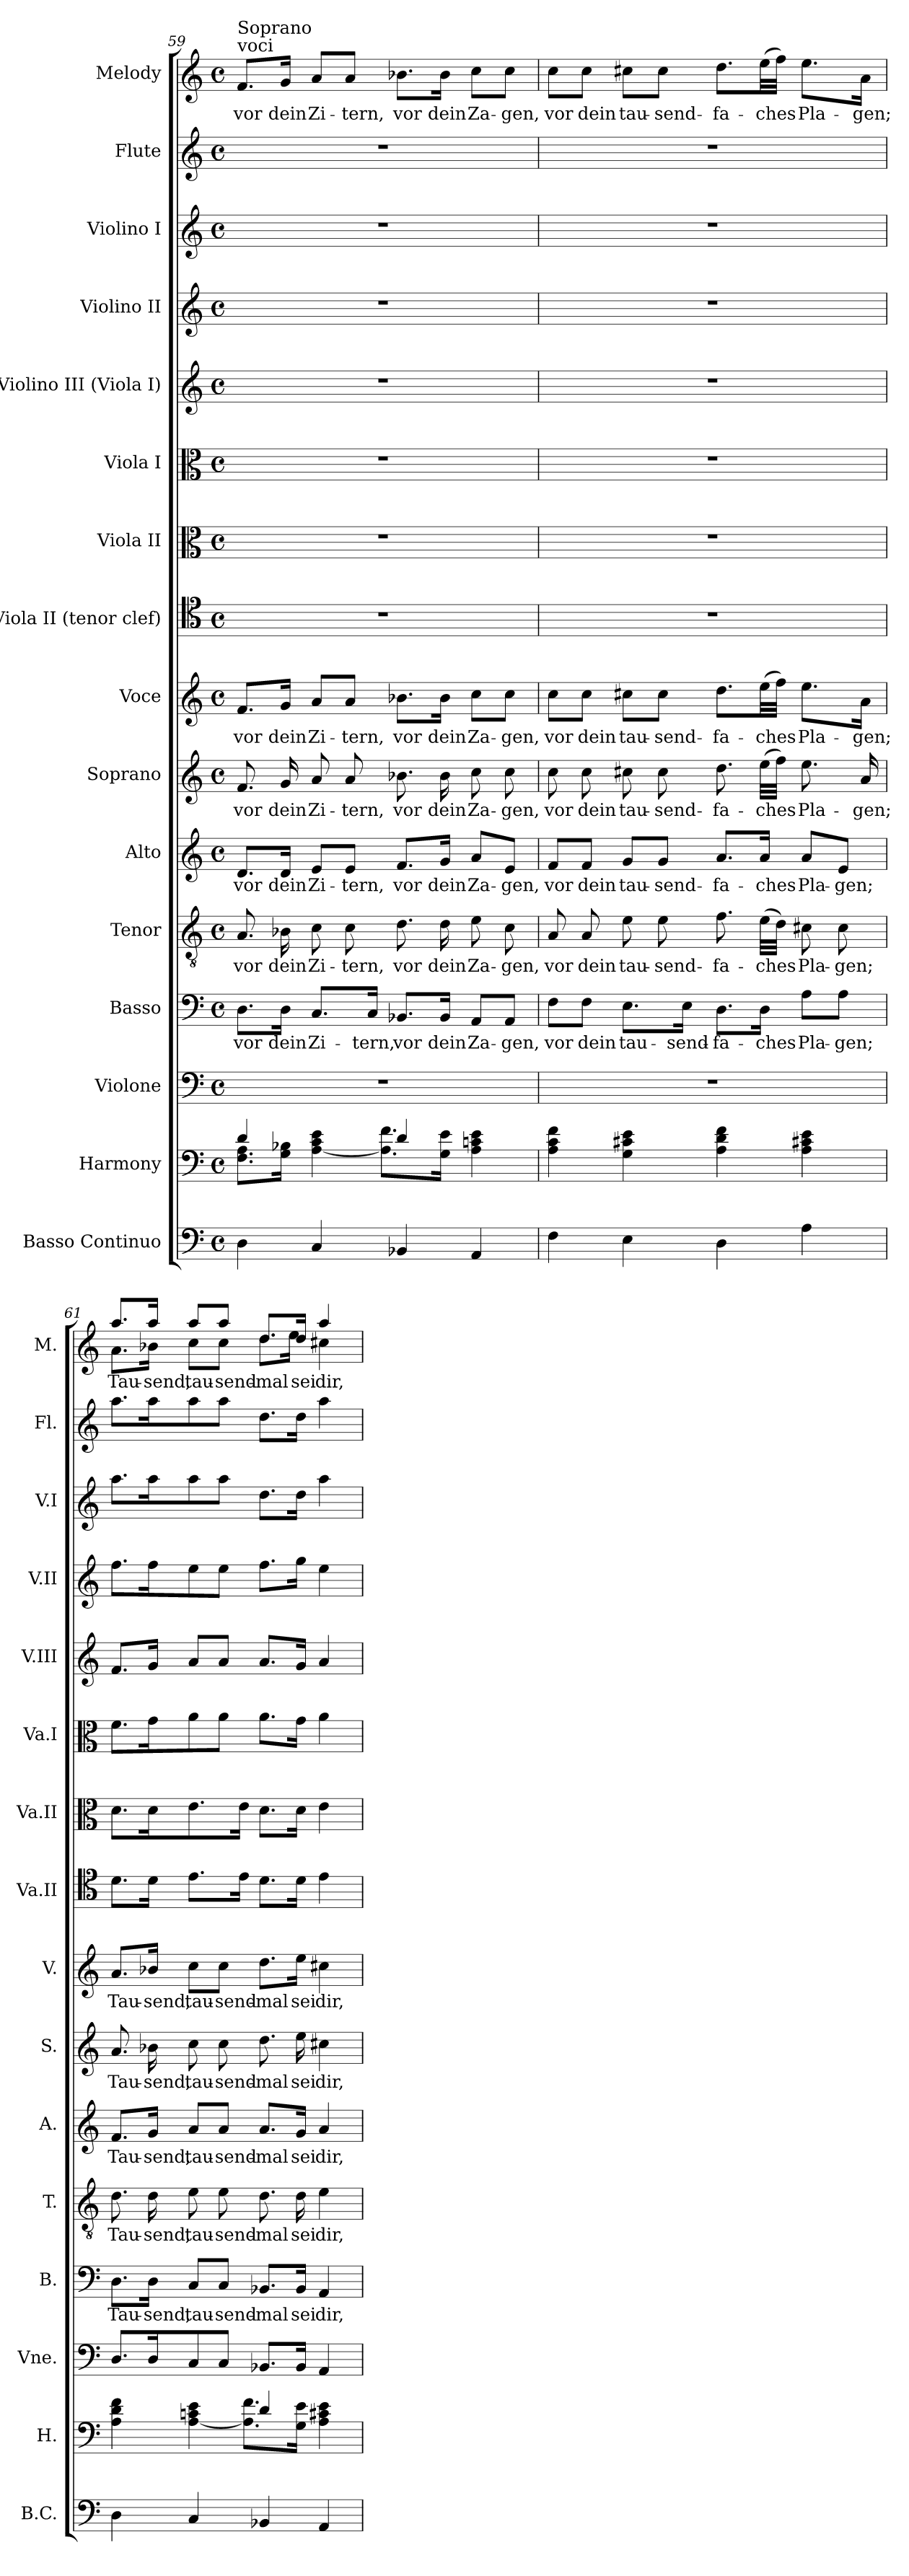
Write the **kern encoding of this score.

**kern	**kern	**kern	**kern	**text	**kern	**text	**kern	**text	**kern	**text	**kern	**text	**kern	**kern	**kern	**kern	**kern	**kern	**kern	**kern	**text
*part16	*part15	*part14	*part13	*part13	*part12	*part12	*part11	*part11	*part10	*part10	*part9	*part9	*part8	*part7	*part6	*part5	*part4	*part3	*part2	*part1	*part1
*staff16	*staff15	*staff14	*staff13	*staff13	*staff12	*staff12	*staff11	*staff11	*staff10	*staff10	*staff9	*staff9	*staff8	*staff7	*staff6	*staff5	*staff4	*staff3	*staff2	*staff1	*staff1
*I"Basso Continuo	*I"Harmony	*I"Violone	*I"Basso	*	*I"Tenor	*	*I"Alto	*	*I"Soprano	*	*I"Voce	*	*I"Viola II (tenor clef)	*I"Viola II	*I"Viola I	*I"Violino III (Viola I)	*I"Violino II	*I"Violino I	*I"Flute	*I"Melody	*
*I'B.C.	*I'H.	*I'Vne.	*I'B.	*	*I'T.	*	*I'A.	*	*I'S.	*	*I'V.	*	*I'Va.II	*I'Va.II	*I'Va.I	*I'V.III	*I'V.II	*I'V.I	*I'Fl.	*I'M.	*
!!LO:LB:g=z
*clefF4	*clefF4	*clefF4	*clefF4	*	*clefGv2	*	*clefG2	*	*clefG2	*	*clefG2	*	*clefC4	*clefC3	*clefC3	*clefG2	*clefG2	*clefG2	*clefG2	*clefG2	*
*k[]	*k[]	*k[]	*k[]	*	*k[]	*	*k[]	*	*k[]	*	*k[]	*	*k[]	*k[]	*k[]	*k[]	*k[]	*k[]	*k[]	*k[]	*
*M4/4	*M4/4	*M4/4	*M4/4	*	*M4/4	*	*M4/4	*	*M4/4	*	*M4/4	*	*M4/4	*M4/4	*M4/4	*M4/4	*M4/4	*M4/4	*M4/4	*M4/4	*
*met(c)	*met(c)	*met(c)	*met(c)	*	*met(c)	*	*met(c)	*	*met(c)	*	*met(c)	*	*met(c)	*met(c)	*met(c)	*met(c)	*met(c)	*met(c)	*met(c)	*met(c)	*
=59	=59	=59	=59	=59	=59	=59	=59	=59	=59	=59	=59	=59	=59	=59	=59	=59	=59	=59	=59	=59	=59
*	*^	*	*	*	*	*	*	*	*	*	*	*	*	*	*	*	*	*	*	*	*
!	!	!	!	!	!	!	!	!	!	!	!	!	!	!	!	!	!	!	!	!	!LO:TX:t=voci	!
!	!	!	!	!	!	!	!	!	!	!	!	!	!	!	!	!	!	!	!	!	!LO:TX:a:t=Soprano	!
!	!	!	!	!	!LO:LY:b	!	!LO:LY:b	!	!LO:LY:b	!	!LO:LY:b	!	!	!	!	!	!	!	!	!	!	!
4D\	4d/	8.F\ 8.A\L	1r	8.D\L	vor	8.A/	vor	8.d/L	vor	8.f/	vor	8.f/L	vor	1r	1r	1r	1r	1r	1r	1r	8.f/L	vor
!	!	!	!	!	!LO:LY:b	!	!LO:LY:b	!	!LO:LY:b	!	!LO:LY:b	!	!	!	!	!	!	!	!	!	!	!
.	.	16G\ 16B-X\Jk	.	16D\Jk	dein	16B-X\	dein	16d/Jk	dein	16g/	dein	16g/Jk	dein	.	.	.	.	.	.	.	16g/Jk	dein
!	!	!	!	!	!LO:LY:b	!	!LO:LY:b	!	!LO:LY:b	!	!LO:LY:b	!	!	!	!	!	!	!	!	!	!	!
4C/	[4A\ 4c\ 4e\	4ryy	.	8.C/L	Zi-	8c\	Zi-	8e/L	Zi-	8a/	Zi-	8a/L	Zi-	.	.	.	.	.	.	.	8a/L	Zi-
!	!	!	!	!	!	!	!LO:LY:b	!	!LO:LY:b	!	!LO:LY:b	!	!	!	!	!	!	!	!	!	!	!
.	.	.	.	.	.	8c\	-tern,	8e/J	-tern,	8a/	-tern,	8a/J	-tern,	.	.	.	.	.	.	.	8a/J	-tern,
!	!	!	!	!	!LO:LY:b	!	!	!	!	!	!	!	!	!	!	!	!	!	!	!	!	!
.	.	.	.	16C/Jk	-tern,	.	.	.	.	.	.	.	.	.	.	.	.	.	.	.	.	.
!	!	!	!	!	!LO:LY:b	!	!LO:LY:b	!	!LO:LY:b	!	!LO:LY:b	!	!	!	!	!	!	!	!	!	!	!
4BB-X/	4d/	8.A]\ 8.f\L	.	8.BB-X/L	vor	8.d\	vor	8.f/L	vor	8.b-X\	vor	8.b-X\L	vor	.	.	.	.	.	.	.	8.b-X\L	vor
!	!	!	!	!	!LO:LY:b	!	!LO:LY:b	!	!LO:LY:b	!	!LO:LY:b	!	!	!	!	!	!	!	!	!	!	!
.	.	16G\ 16e\Jk	.	16BB-/Jk	dein	16d\	dein	16g/Jk	dein	16b-\	dein	16b-\Jk	dein	.	.	.	.	.	.	.	16b-\Jk	dein
!	!	!	!	!	!LO:LY:b	!	!LO:LY:b	!	!LO:LY:b	!	!LO:LY:b	!	!	!	!	!	!	!	!	!	!	!
4AA/	4A\ 4cn\ 4e\	4ryy	.	8AA/L	Za-	8e\	Za-	8a/L	Za-	8cc\	Za-	8cc\L	Za-	.	.	.	.	.	.	.	8cc\L	Za-
!	!	!	!	!	!LO:LY:b	!	!LO:LY:b	!	!LO:LY:b	!	!LO:LY:b	!	!	!	!	!	!	!	!	!	!	!
.	.	.	.	8AA/J	-gen,	8c\	-gen,	8e/J	-gen,	8cc\	-gen,	8cc\J	-gen,	.	.	.	.	.	.	.	8cc\J	-gen,
*	*v	*v	*	*	*	*	*	*	*	*	*	*	*	*	*	*	*	*	*	*	*	*
=60	=60	=60	=60	=60	=60	=60	=60	=60	=60	=60	=60	=60	=60	=60	=60	=60	=60	=60	=60	=60	=60
!	!	!	!	!LO:LY:b	!	!LO:LY:b	!	!LO:LY:b	!	!LO:LY:b	!	!	!	!	!	!	!	!	!	!	!
4F\	4A\ 4c\ 4f\	1r	8F\L	vor	8A/	-vor	8f/L	-vor	8cc\	-vor	8cc\L	-vor	1r	1r	1r	1r	1r	1r	1r	8cc\L	-vor
!	!	!	!	!LO:LY:b	!	!LO:LY:b	!	!LO:LY:b	!	!LO:LY:b	!	!	!	!	!	!	!	!	!	!	!
.	.	.	8F\J	dein	8A/	dein	8f/J	dein	8cc\	dein	8cc\J	dein	.	.	.	.	.	.	.	8cc\J	dein
!	!	!	!	!LO:LY:b	!	!LO:LY:b	!	!LO:LY:b	!	!LO:LY:b	!	!	!	!	!	!	!	!	!	!	!
4E\	4G\ 4c#X\ 4e\	.	8.E\L	tau-	8e\	tau-	8g/L	tau-	8cc#X\	tau-	8cc#X\L	tau-	.	.	.	.	.	.	.	8cc#X\L	tau-
!	!	!	!	!	!	!LO:LY:b	!	!LO:LY:b	!	!LO:LY:b	!	!	!	!	!	!	!	!	!	!	!
.	.	.	.	.	8e\	-send-	8g/J	-send-	8cc#\	-send-	8cc#\J	-send-	.	.	.	.	.	.	.	8cc#\J	-send-
!	!	!	!	!LO:LY:b	!	!	!	!	!	!	!	!	!	!	!	!	!	!	!	!	!
.	.	.	16E\Jk	-send-	.	.	.	.	.	.	.	.	.	.	.	.	.	.	.	.	.
!	!	!	!	!LO:LY:b	!	!LO:LY:b	!	!LO:LY:b	!	!LO:LY:b	!	!	!	!	!	!	!	!	!	!	!
4D\	4A\ 4d\ 4f\	.	8.D\L	-fa-	8.f\	-fa-	8.a/L	-fa-	8.dd\	-fa-	8.dd\L	-fa-	.	.	.	.	.	.	.	8.dd\L	-fa-
!	!	!	!	!LO:LY:b	!	!LO:LY:b	!	!LO:LY:b	!	!LO:LY:b	!	!	!	!	!	!	!	!	!	!	!
.	.	.	16D\Jk	-ches	(>32e\LLL	-ches	16a/Jk	-ches	(>32ee\LLL	-ches	(>32ee\LL	-ches	.	.	.	.	.	.	.	(>32ee\LL	-ches
.	.	.	.	.	32d\JJJ)	.	.	.	32ff\JJJ)	.	32ff\JJJ)	.	.	.	.	.	.	.	.	32ff\JJJ)	.
!	!	!	!	!LO:LY:b	!	!LO:LY:b	!	!LO:LY:b	!	!LO:LY:b	!	!	!	!	!	!	!	!	!	!	!
4A\	4A\ 4c#X\ 4e\	.	8A\L	Pla-	8c#X\	Pla-	8a/L	Pla-	8.ee\	Pla-	8.ee\L	Pla-	.	.	.	.	.	.	.	8.ee\L	Pla-
!	!	!	!	!LO:LY:b	!	!LO:LY:b	!	!LO:LY:b	!	!	!	!	!	!	!	!	!	!	!	!	!
.	.	.	8A\J	-gen;	8c#\	-gen;	8e/J	-gen;	.	.	.	.	.	.	.	.	.	.	.	.	.
!	!	!	!	!	!	!	!	!	!	!LO:LY:b	!	!	!	!	!	!	!	!	!	!	!
.	.	.	.	.	.	.	.	.	16a/	-gen;	16a\Jk	-gen;	.	.	.	.	.	.	.	16a\Jk	-gen;
=61	=61	=61	=61	=61	=61	=61	=61	=61	=61	=61	=61	=61	=61	=61	=61	=61	=61	=61	=61	=61	=61
*	*^	*	*	*	*	*	*	*	*	*	*	*	*	*	*	*	*	*	*	*	*
!	!	!	!	!	!	!	!	!	!	!	!	!	!	!	!	!	!	!	!	!	!LO:TX:t=tutti	!
!	!	!	!	!	!	!	!	!	!	!	!	!	!	!	!	!	!	!	!	!	!LO:TX:a:t=Violino I	!
!	!	!	!	!	!	!	!	!	!	!	!	!	!	!	!	!	!	!	!	!	!LO:TX:b:t=Soprano	!
!	!	!	!	!	!LO:LY:b	!	!LO:LY:b	!	!LO:LY:b	!	!LO:LY:b	!	!	!	!	!	!	!	!	!	!	!
*	*	*	*	*	*	*	*	*	*	*	*	*	*	*	*	*	*	*	*	*	*^	*
4D\	4A\ 4d\ 4f\	2ryy	8.D/L	8.D\L	-Tau-	8.d\	-Tau-	8.f/L	-Tau-	8.a/	Tau-	8.a/L	Tau-	8.d\L	8.d\L	8.f\L	8.f/L	8.ff\L	8.aa\L	8.aa\L	8.aa/L	8.a\L	Tau-
!	!	!	!	!	!LO:LY:b	!	!LO:LY:b	!	!LO:LY:b	!	!LO:LY:b	!	!	!	!	!	!	!	!	!	!	!	!
.	.	.	16D/K	16D\Jk	-send,	16d\	-send,	16g/Jk	-send,	16b-X\	-send,	16b-X/Jk	-send,	16d\Jk	16d\K	16g\K	16g/Jk	16ff\K	16aa\K	16aa\K	16aa/Jk	16b-X\Jk	-send,
!	!	!	!	!	!LO:LY:b	!	!LO:LY:b	!	!LO:LY:b	!	!LO:LY:b	!	!	!	!	!	!	!	!	!	!	!	!
4C/	[4A\ 4cn\ 4e\	.	8C/	8C/L	tau-	8e\	tau-	8a/L	tau-	8cc\	tau-	8cc\L	tau-	8.e\L	8.e\	8a\	8a/L	8ee\	8aa\	8aa\	8aa/L	8cc\L	tau-
!	!	!	!	!	!LO:LY:b	!	!LO:LY:b	!	!LO:LY:b	!	!LO:LY:b	!	!	!	!	!	!	!	!	!	!	!	!
.	.	.	8C/J	8C/J	-send-	8e\	-send-	8a/J	-send-	8cc\	-send-	8cc\J	-send-	.	.	8a\J	8a/J	8ee\J	8aa\J	8aa\J	8aa/J	8cc\J	-send-
.	.	.	.	.	.	.	.	.	.	.	.	.	.	16e\Jk	16e\Jk	.	.	.	.	.	.	.	.
!	!	!	!	!	!LO:LY:b	!	!LO:LY:b	!	!LO:LY:b	!	!LO:LY:b	!	!	!	!	!	!	!	!	!	!	!	!
4BB-X/	4d/	8.A]\ 8.f\L	8.BB-X/L	8.BB-X/L	-mal	8.d\	-mal	8.a/L	-mal	8.dd\	-mal	8.dd\L	-mal	8.d\L	8.d\L	8.a\L	8.a/L	8.ff\L	8.dd\L	8.dd\L	8.dd/L	8.dd\L	-mal
!	!	!	!	!	!LO:LY:b	!	!LO:LY:b	!	!LO:LY:b	!	!LO:LY:b	!	!	!	!	!	!	!	!	!	!	!	!
.	.	16G\ 16e\Jk	16BB-/Jk	16BB-/Jk	-sei	16d\	sei	16g/Jk	sei	16ee\	sei	16ee\Jk	sei	16d\Jk	16d\Jk	16g\Jk	16g/Jk	16gg\Jk	16dd\Jk	16dd\Jk	16dd/Jk	16ee\Jk	sei
!	!	!	!	!	!LO:LY:b	!	!LO:LY:b	!	!LO:LY:b	!	!LO:LY:b	!	!	!	!	!	!	!	!	!	!	!	!
4AA/	4A\ 4c#X\ 4e\	4ryy	4AA/	4AA/	dir,	4e\	dir,	4a/	dir,	4cc#X\	dir,	4cc#X\	dir,	4e\	4e\	4a\	4a/	4ee\	4aa\	4aa\	4aa/	4cc#X\	dir,
*	*v	*v	*	*	*	*	*	*	*	*	*	*	*	*	*	*	*	*	*	*	*v	*v	*
=	=	=	=	=	=	=	=	=	=	=	=	=	=	=	=	=	=	=	=	=	=
*-	*-	*-	*-	*-	*-	*-	*-	*-	*-	*-	*-	*-	*-	*-	*-	*-	*-	*-	*-	*-	*-
